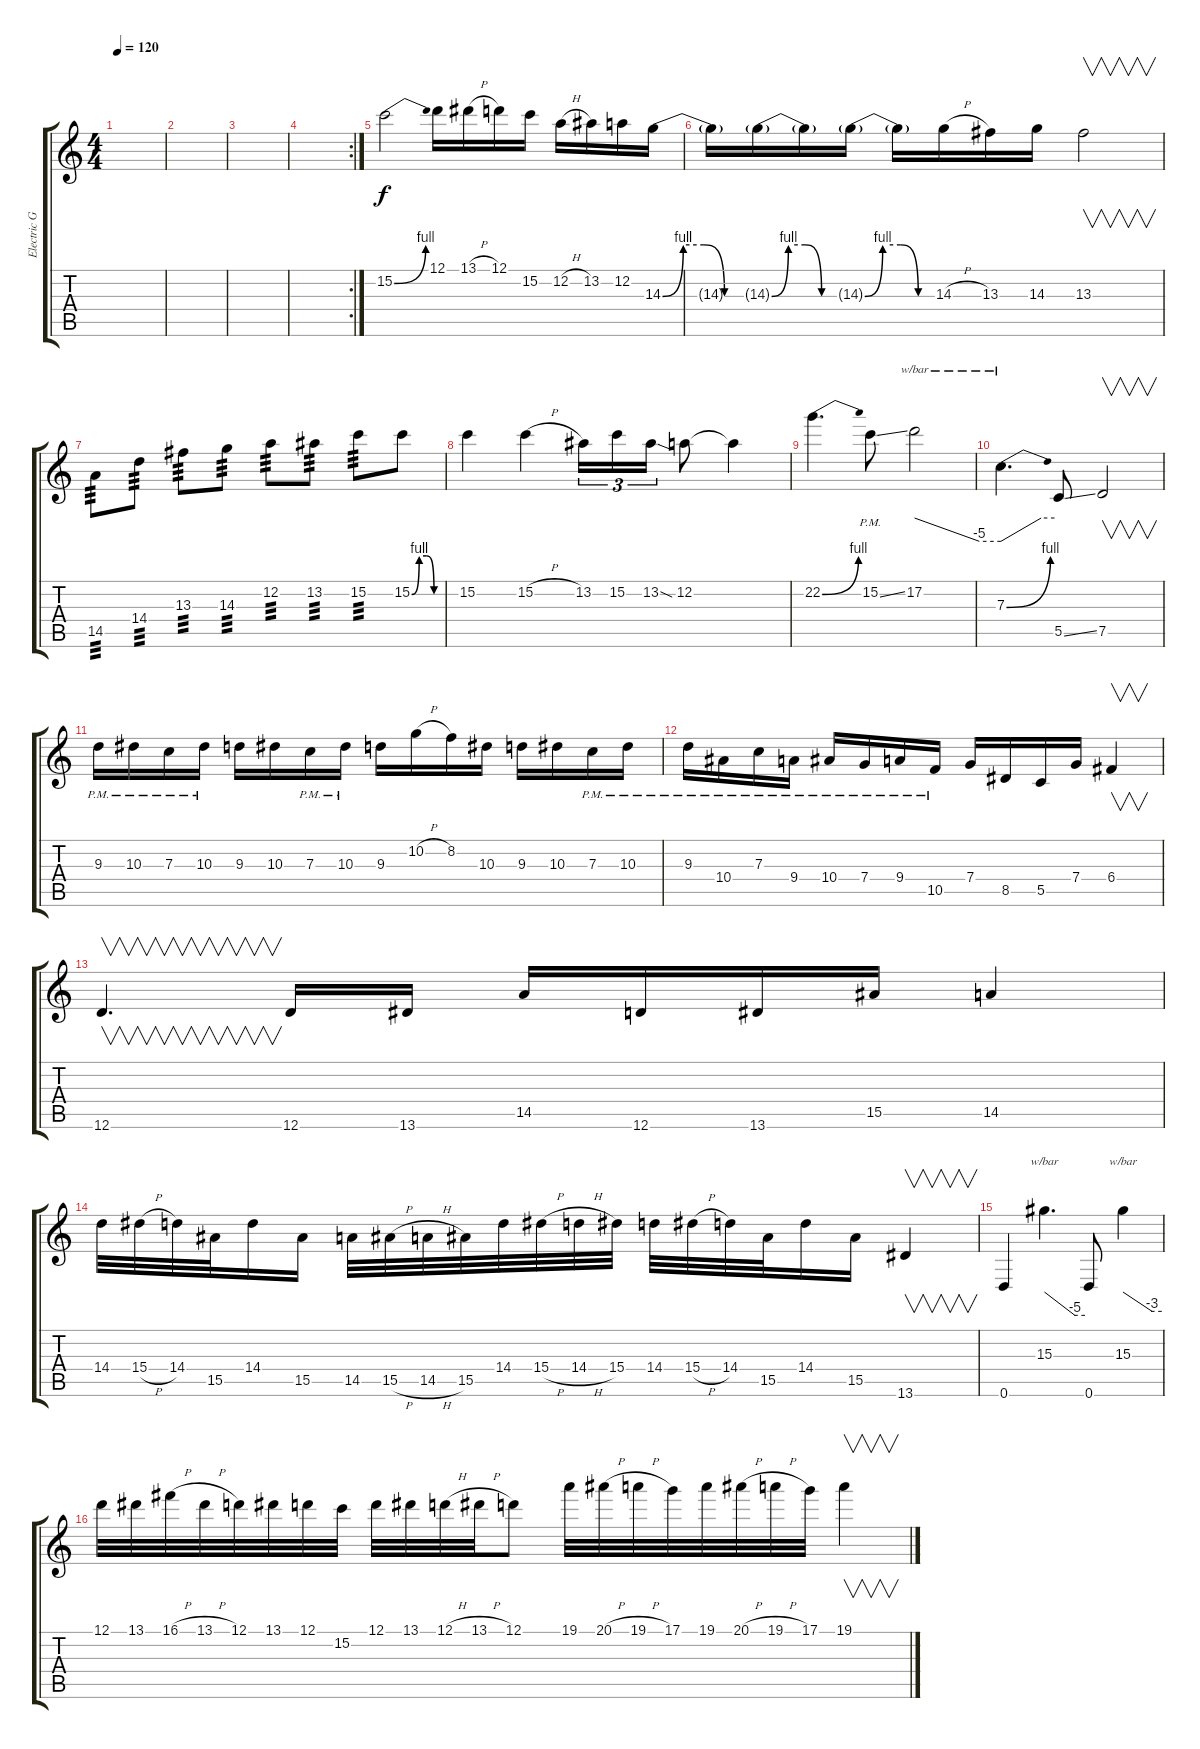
\track ("Electric Guitar соло" "Electric G") {instrument overdrivenguitar}
\staff {score tabs}
\tuning (D4 A3 F3 C3 G2 D2) {hide}
\ts (4 4)
\tempo 120
\clef g2
\ks c
|
|
|
\rc 2
|
15.2{be (bend 0 0 60 4)}.2 12.1.16 13.1{h}.16 12.1.16 15.2.16 12.2{h}.16 13.2.16 12.2.16 14.3{be (custom 0 0 15 4 30 4 45 0 60 0)}.16 |
14.3{t}.16 14.3{be (custom 0 0 15 4 30 4 45 0 60 0) g}.16 14.3{t}.16 14.3{be (custom 0 0 15 4 30 4 45 0 60 0) g}.16 14.3{t}.16 14.3{h}.16 13.3.16 14.3.16 13.3.2{v} |
14.5.8{tp 3} 14.4.8{tp 3} 13.3.8{tp 3} 14.3.8{tp 3} 12.2.8{tp 3} 13.2.8{tp 3} 15.2.8{tp 3} 15.2{be (custom 0 0 15 4 30 4 45 0 60 0)}.8 |
15.2.4 15.2{h}.4 13.2.16{tu (3 2)} 15.2.16{tu (3 2)} 13.2{sod}.16{tu (3 2)} 12.2.8 12.2{t}.4 |
22.2{be (bend 0 0 60 4)}.4{d} 15.2{ss pm}.8 17.2.2{tbe (custom default 0 0 45 -20 60 -20)} |
7.3{be (bend 0 0 60 4)}.4{d tbe (custom default 0 -20 45 0 60 0)} 5.5{ss}.8 7.5.2{v} |
9.3{pm}.16 10.3{pm}.16 7.3{pm}.16 10.3{pm}.16 9.3.16 10.3.16 7.3{pm}.16 10.3{pm}.16 9.3.16 10.2{h}.16 8.2.16 10.3.16 9.3.16 10.3.16 7.3{pm}.16 10.3{pm}.16 |
9.3{pm}.16 10.4{pm}.16 7.3{pm}.16 9.4{pm}.16 10.4{pm}.16 7.4{pm}.16 9.4{pm}.16 10.5{pm}.16 7.4.16 8.5.16 5.5.16 7.4.16 6.4.4{v} |
12.6.4{v d} 12.6.16 13.6.16 14.5.16 12.6.16 13.6.16 15.5.16 14.5.4 |
14.4.32 15.4{h}.32 14.4.32 15.5.32 14.4.16 15.5.16 14.5.32 15.5{h}.32 14.5{h}.32 15.5.32 14.4.32 15.4{h}.32 14.4{h}.32 15.4.32 14.4.32 15.4{h}.32 14.4.32 15.5.32 14.4.16 15.5.16 13.6.4{v} |
0.6.4 15.3.4{d tbe (custom default 0 0 45 -20 60 -20)} 0.6.8 15.3.4{tbe (custom default 0 0 45 -12 60 -12)} |
12.1.32 13.1.32 16.1{h}.32 13.1{h}.32 12.1.32 13.1.32 12.1.32 15.2.32 12.1.32 13.1.32 12.1{h}.32 13.1{h}.32 12.1.8 19.1.32 20.1{h}.32 19.1{h}.32 17.1.32 19.1.32 20.1{h}.32 19.1{h}.32 17.1.32 19.1.4{v}
